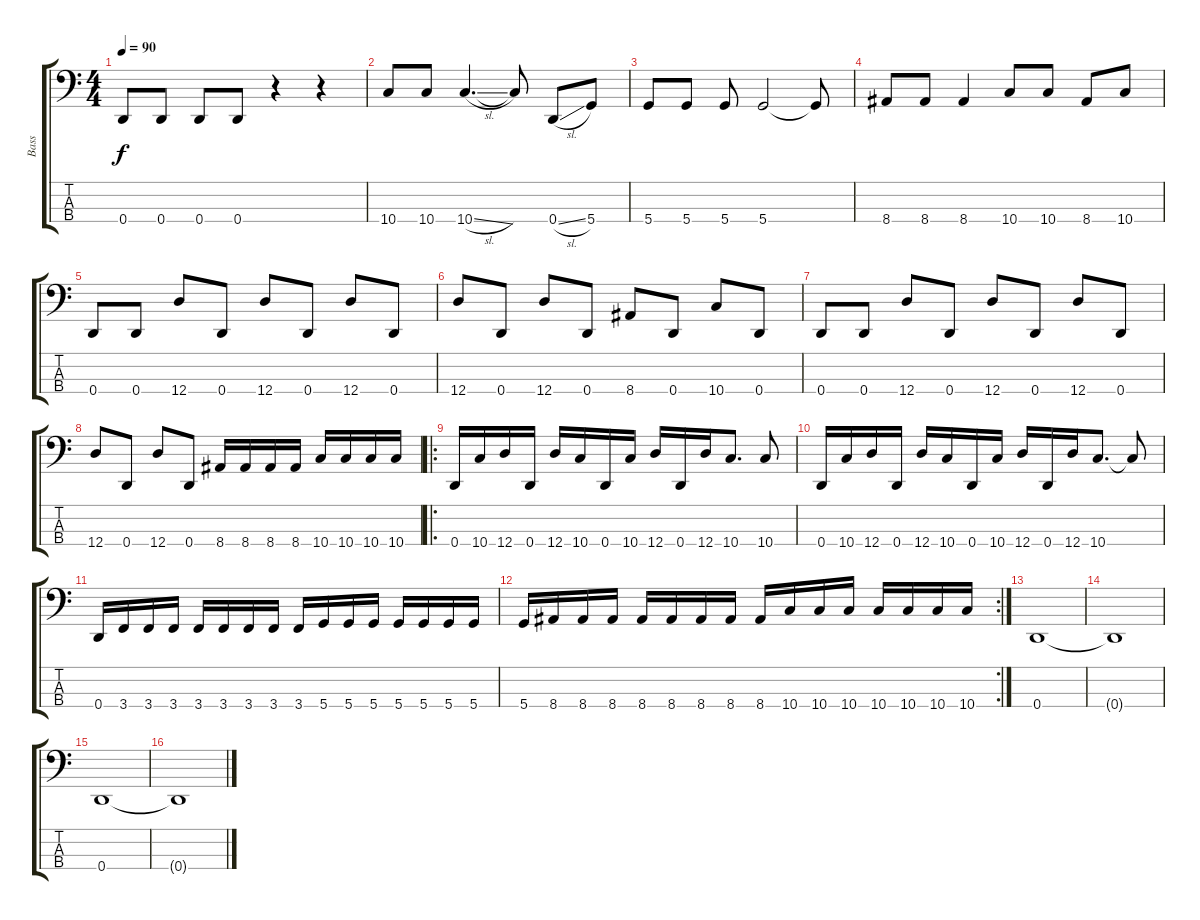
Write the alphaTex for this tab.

\track ("Bass" "Bass") {instrument electricbassfinger}
\staff {score tabs}
\tuning (G2 D2 A1 D1) {hide}
\ts (4 4)
\tempo 90
\clef f4
\ks c
0.4.8{dy f} 0.4.8 0.4.8 0.4.8 r.4 r.4 |
10.4.8 10.4.8 10.4{sl}.4{d} 10.4{t}.8 0.4{sl}.8 5.4.8 |
5.4.8 5.4.8 5.4.8 5.4.2 5.4{t}.8 |
8.4.8 8.4.8 8.4.4 10.4.8 10.4.8 8.4.8 10.4.8 |
0.4.8 0.4.8 12.4.8 0.4.8 12.4.8 0.4.8 12.4.8 0.4.8 |
12.4.8 0.4.8 12.4.8 0.4.8 8.4.8 0.4.8 10.4.8 0.4.8 |
0.4.8 0.4.8 12.4.8 0.4.8 12.4.8 0.4.8 12.4.8 0.4.8 |
12.4.8 0.4.8 12.4.8 0.4.8 8.4.16 8.4.16 8.4.16 8.4.16 10.4.16 10.4.16 10.4.16 10.4.16 |
\ro
0.4.16 10.4.16 12.4.16 0.4.16 12.4.16 10.4.16 0.4.16 10.4.16 12.4.16 0.4.16 12.4.16 10.4.8{d} 10.4.8 |
0.4.16 10.4.16 12.4.16 0.4.16 12.4.16 10.4.16 0.4.16 10.4.16 12.4.16 0.4.16 12.4.16 10.4.8{d} 10.4{t}.8 |
0.4.16 3.4.16 3.4.16 3.4.16 3.4.16 3.4.16 3.4.16 3.4.16 3.4.16 5.4.16 5.4.16 5.4.16 5.4.16 5.4.16 5.4.16 5.4.16 |
\rc 2
5.4.16 8.4.16 8.4.16 8.4.16 8.4.16 8.4.16 8.4.16 8.4.16 8.4.16 10.4.16 10.4.16 10.4.16 10.4.16 10.4.16 10.4.16 10.4.16 |
0.4.1 |
0.4{t}.1 |
0.4.1 |
0.4{t}.1
